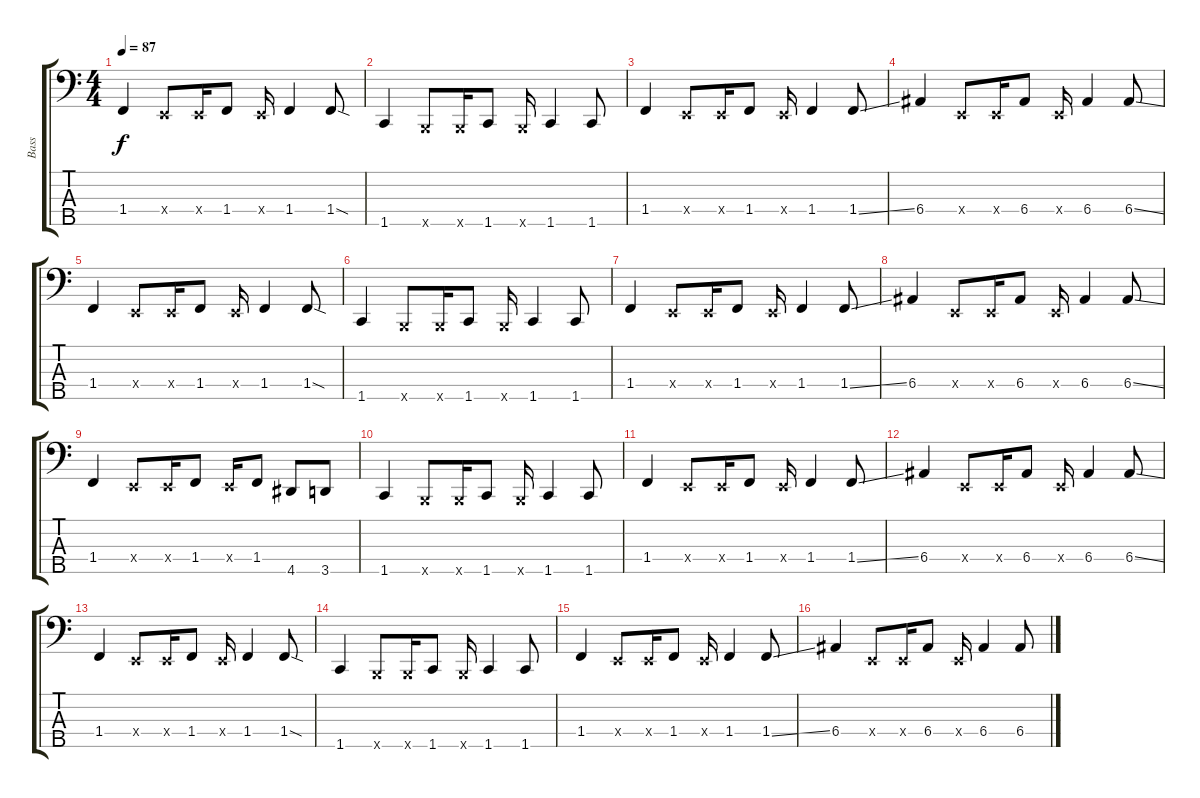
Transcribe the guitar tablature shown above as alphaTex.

\track ("Bass" "Bass") {instrument electricbasspick}
\staff {score tabs}
\tuning (G2 D2 A1 E1 B0) {hide}
\ts (4 4)
\tempo 87
\clef f4
\ks c
1.4.4{dy f} 0.4{x}.8 0.4{x}.16 1.4.8 0.4{x}.16 1.4.4 1.4{sod}.8 |
1.5.4 0.5{x}.8 0.5{x}.16 1.5.8 0.5{x}.16 1.5.4 1.5.8 |
1.4.4 0.4{x}.8 0.4{x}.16 1.4.8 0.4{x}.16 1.4.4 1.4{ss}.8 |
6.4.4 0.4{x}.8 0.4{x}.16 6.4.8 0.4{x}.16 6.4.4 6.4{ss}.8 |
1.4.4 0.4{x}.8 0.4{x}.16 1.4.8 0.4{x}.16 1.4.4 1.4{sod}.8 |
1.5.4 0.5{x}.8 0.5{x}.16 1.5.8 0.5{x}.16 1.5.4 1.5.8 |
1.4.4 0.4{x}.8 0.4{x}.16 1.4.8 0.4{x}.16 1.4.4 1.4{ss}.8 |
6.4.4 0.4{x}.8 0.4{x}.16 6.4.8 0.4{x}.16 6.4.4 6.4{ss}.8 |
1.4.4 0.4{x}.8 0.4{x}.16 1.4.8 0.4{x}.16 1.4.8 4.5.8 3.5.8 |
1.5.4 0.5{x}.8 0.5{x}.16 1.5.8 0.5{x}.16 1.5.4 1.5.8 |
1.4.4 0.4{x}.8 0.4{x}.16 1.4.8 0.4{x}.16 1.4.4 1.4{ss}.8 |
6.4.4 0.4{x}.8 0.4{x}.16 6.4.8 0.4{x}.16 6.4.4 6.4{ss}.8 |
1.4.4 0.4{x}.8 0.4{x}.16 1.4.8 0.4{x}.16 1.4.4 1.4{sod}.8 |
1.5.4 0.5{x}.8 0.5{x}.16 1.5.8 0.5{x}.16 1.5.4 1.5.8 |
1.4.4 0.4{x}.8 0.4{x}.16 1.4.8 0.4{x}.16 1.4.4 1.4{ss}.8 |
6.4.4 0.4{x}.8 0.4{x}.16 6.4.8 0.4{x}.16 6.4.4 6.4{ss}.8
